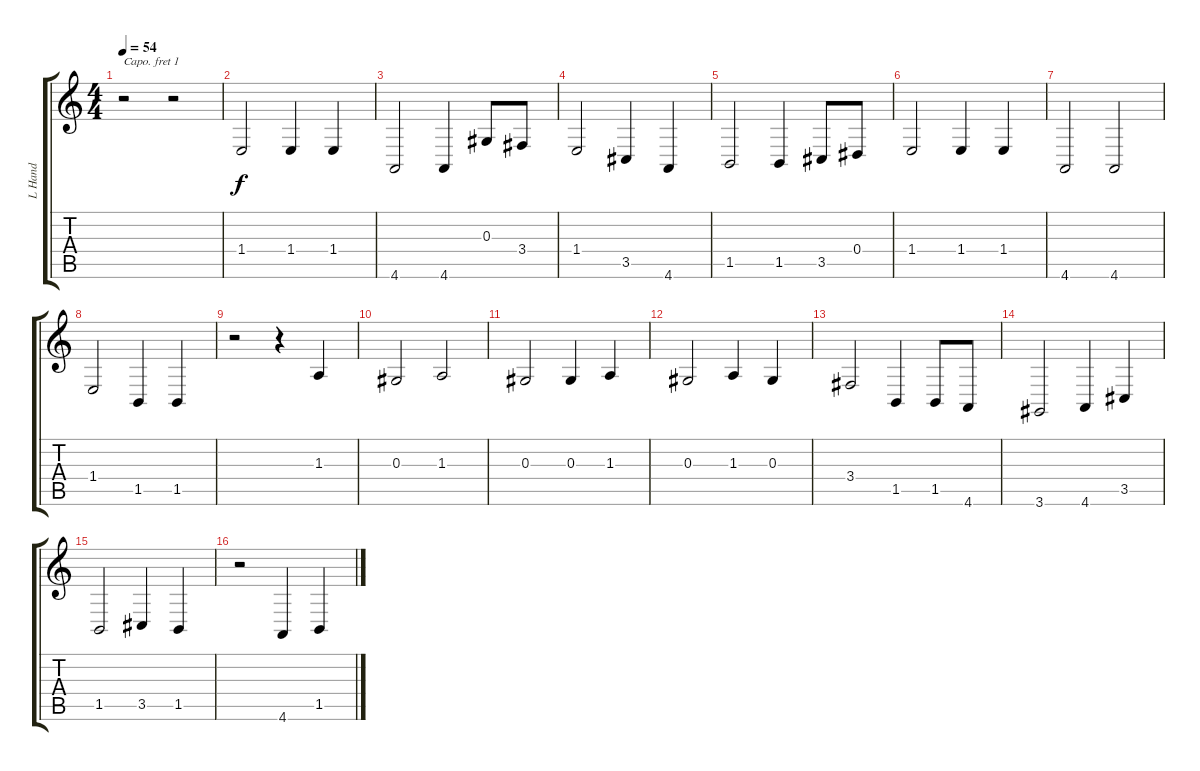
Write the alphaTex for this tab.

\track ("L Hand" "L Hand") {instrument acousticgrandpiano}
\staff {score tabs}
\capo 1
\tuning (E4 B3 G3 D3 A2 E2) {hide}
\ts (4 4)
\tempo 54
\clef g2
\ks c
r.2{dy f} r.2 |
1.4.2 1.4.4 1.4.4 |
4.6.2 4.6.4 0.3.8 3.4.8 |
1.4.2 3.5.4 4.6.4 |
1.5.2 1.5.4 3.5.8 0.4.8 |
1.4.2 1.4.4 1.4.4 |
4.6.2 4.6.2 |
1.4.2 1.5.4 1.5.4 |
r.2 r.4 1.3.4 |
0.3.2 1.3.2 |
0.3.2 0.3.4 1.3.4 |
0.3.2 1.3.4 0.3.4 |
3.4.2 1.5.4 1.5.8 4.6.8 |
3.6.2 4.6.4 3.5.4 |
1.5.2 3.5.4 1.5.4 |
r.2 4.6.4 1.5.4
